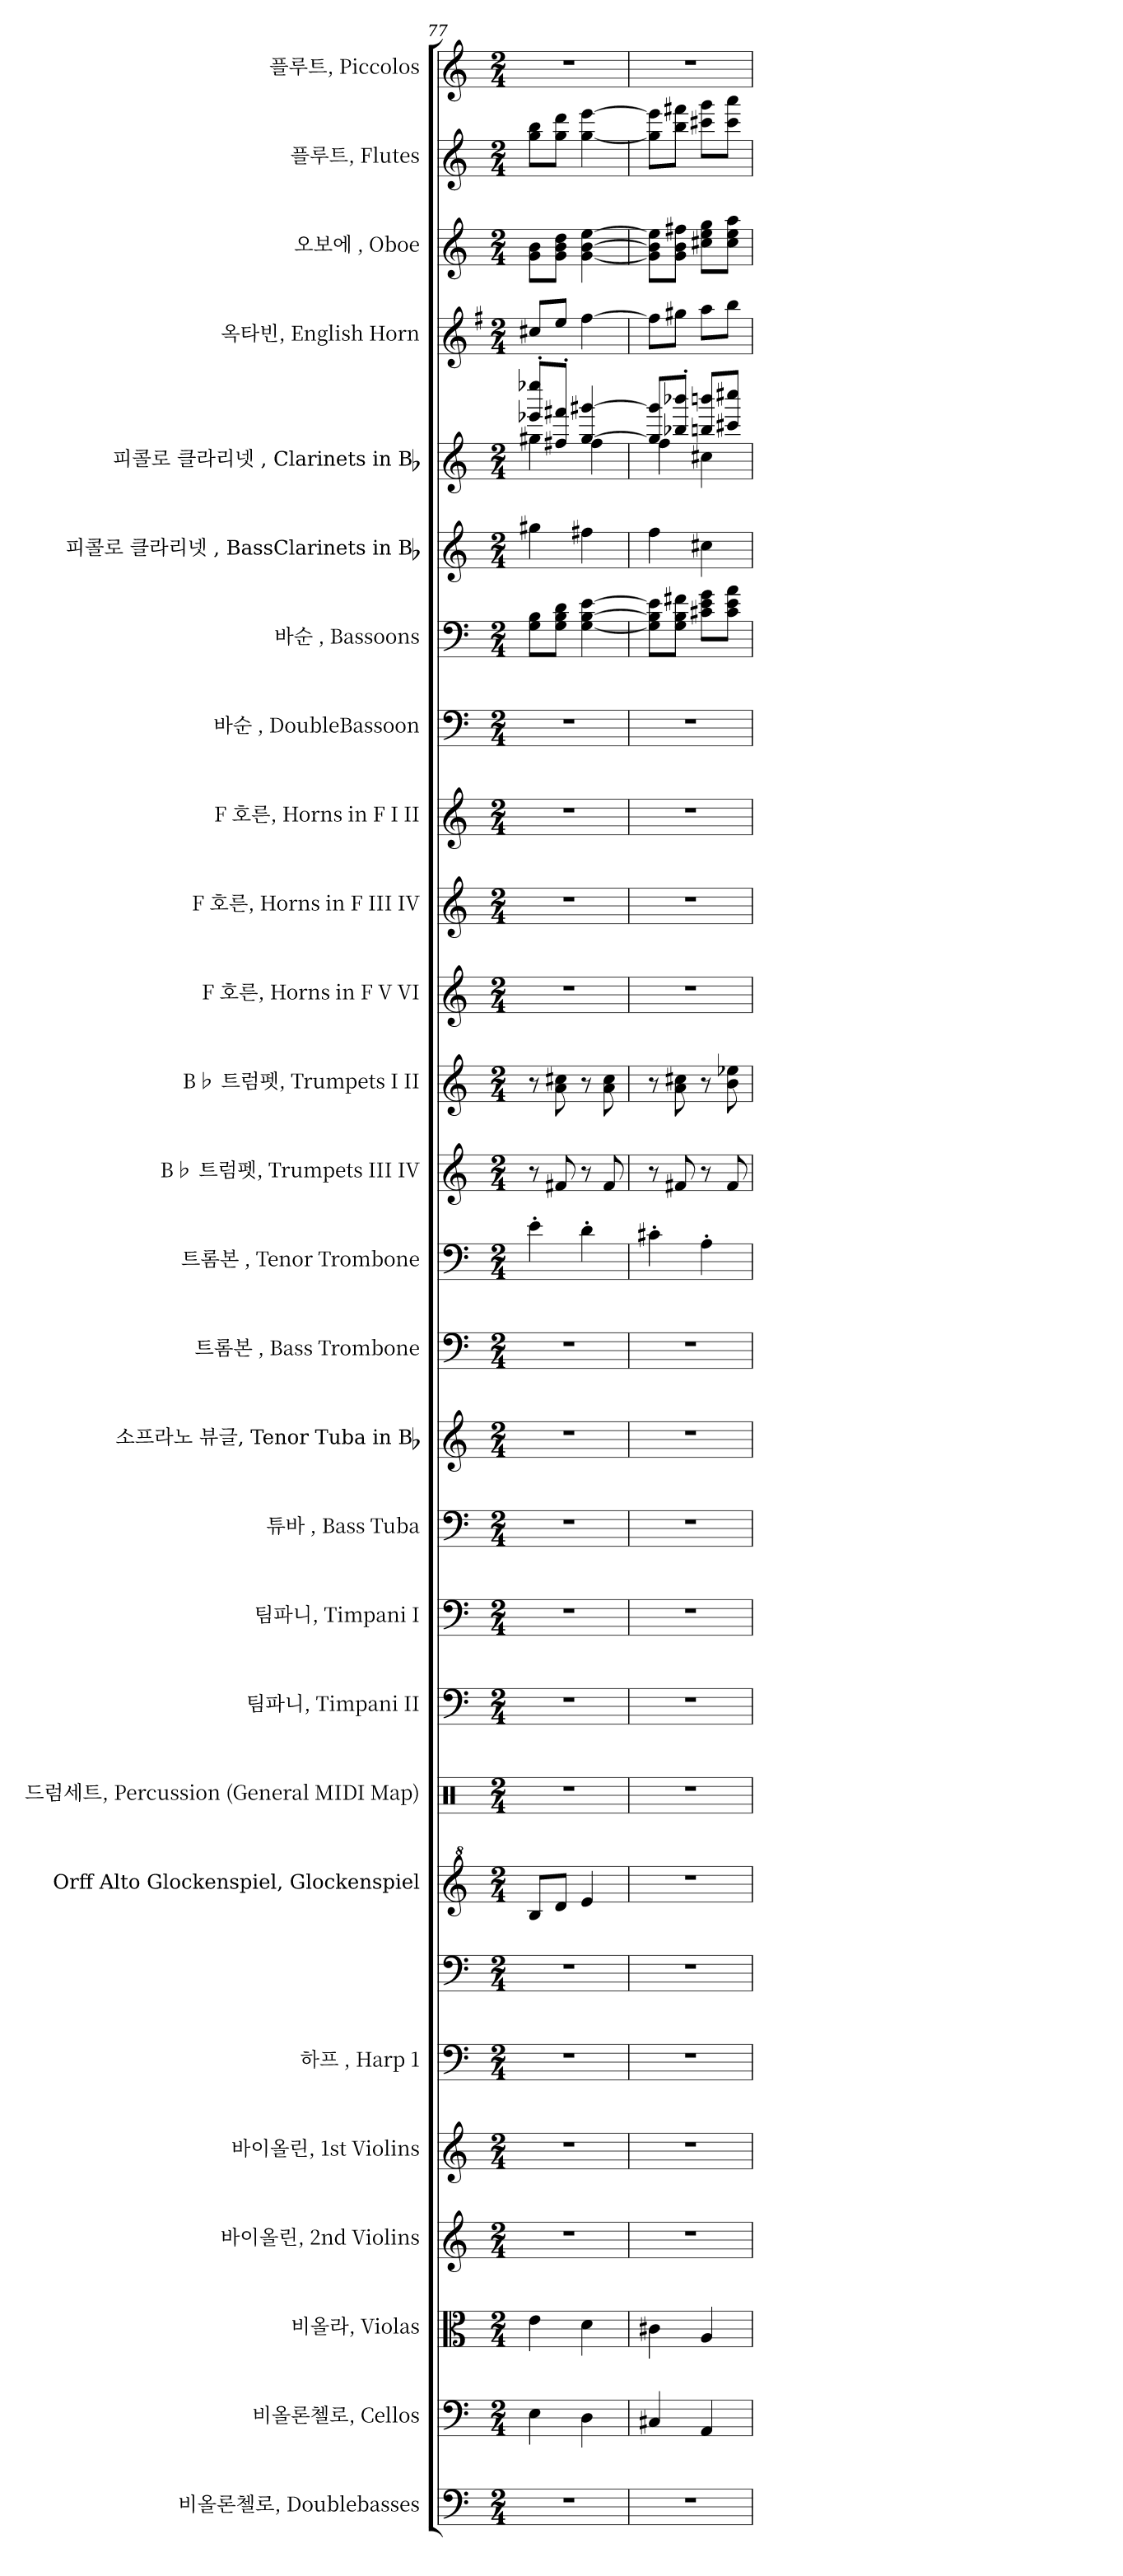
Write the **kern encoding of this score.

**kern	**kern	**kern	**kern	**kern	**kern	**kern	**kern	**kern	**kern	**kern	**kern	**kern	**kern	**kern	**kern	**kern	**kern	**kern	**kern	**kern	**kern	**kern	**kern	**kern	**kern	**kern	**kern
*part27	*part26	*part25	*part24	*part23	*part22	*part22	*part21	*part20	*part19	*part18	*part17	*part16	*part15	*part14	*part13	*part12	*part11	*part10	*part9	*part8	*part7	*part6	*part5	*part4	*part3	*part2	*part1
*staff28	*staff27	*staff26	*staff25	*staff24	*staff23	*staff22	*staff21	*staff20	*staff19	*staff18	*staff17	*staff16	*staff15	*staff14	*staff13	*staff12	*staff11	*staff10	*staff9	*staff8	*staff7	*staff6	*staff5	*staff4	*staff3	*staff2	*staff1
*I"비올론첼로, Doublebasses	*I"비올론첼로, Cellos	*I"비올라, Violas	*I"바이올린, 2nd Violins	*I"바이올린, 1st Violins	*I"하프 , Harp 1	*	*I"Orff Alto Glockenspiel, Glockenspiel	*I"드럼세트, Percussion (General MIDI Map)	*I"팀파니, Timpani II	*I"팀파니, Timpani I	*I"튜바 , Bass Tuba	*I"소프라노 뷰글, Tenor Tuba in Bb	*I"트롬본 , Bass Trombone	*I"트롬본 , Tenor Trombone	*I"B♭ 트럼펫, Trumpets III IV	*I"B♭ 트럼펫, Trumpets I II	*I"F 호른, Horns in F  V  VI	*I"F 호른, Horns in F III IV	*I"F 호른, Horns in F  I  II	*I"바순 , DoubleBassoon	*I"바순 , Bassoons	*I"피콜로 클라리넷 , BassClarinets in Bb	*I"피콜로 클라리넷 , Clarinets in Bb	*I"옥타빈, English Horn	*I"오보에 , Oboe	*I"플루트, Flutes	*I"플루트, Piccolos
*	*	*I'Vlas.	*I'Vlns.	*I'Vlns.	*I'Hrp.	*	*I'O. A. Glk.	*	*I'Timp.	*I'Timp.	*I'Tba.	*	*I'Tbn.	*I'Tbn.	*I'B♭ Tpt.	*I'B♭ Tpt.	*I'F Hn.	*I'F Hn.	*I'F Hn.	*	*I'Bsn.	*	*	*	*I'Ob.	*I'Fl.	*
*clefF4	*clefF4	*clefC3	*clefG2	*clefG2	*clefF4	*clefF4	*clefG^2	*clefX	*clefF4	*clefF4	*clefF4	*clefG2	*clefF4	*clefF4	*clefG2	*clefG2	*clefG2	*clefG2	*clefG2	*clefF4	*clefF4	*clefG2	*clefG2	*clefG2	*clefG2	*clefG2	*clefG2
*	*	*	*	*	*	*	*	*	*	*	*	*	*	*	*ITrd1c2	*ITrd1c2	*ITrd4c7	*ITrd4c7	*ITrd4c7	*	*	*ITrd-5c-8	*ITrd-5c-8	*ITrd4c7	*	*	*
*k[]	*k[]	*k[]	*k[]	*k[]	*k[]	*k[]	*k[]	*k[]	*k[]	*k[]	*k[]	*k[]	*k[]	*k[]	*k[b-e-]	*k[b-e-]	*k[b-]	*k[b-]	*k[b-]	*k[]	*k[]	*k[b-e-a-d-]	*k[b-e-a-d-]	*k[]	*k[]	*k[]	*k[]
*M2/4	*M2/4	*M2/4	*M2/4	*M2/4	*M2/4	*M2/4	*M2/4	*M2/4	*M2/4	*M2/4	*M2/4	*M2/4	*M2/4	*M2/4	*M2/4	*M2/4	*M2/4	*M2/4	*M2/4	*M2/4	*M2/4	*M2/4	*M2/4	*M2/4	*M2/4	*M2/4	*M2/4
=77	=77	=77	=77	=77	=77	=77	=77	=77	=77	=77	=77	=77	=77	=77	=77	=77	=77	=77	=77	=77	=77	=77	=77	=77	=77	=77	=77
*	*	*	*	*	*	*	*	*	*	*	*	*	*	*	*	*	*	*	*	*	*	*	*^	*	*	*	*
2r	4E\	4e\	2r	2r	2r	2r	8b/L	2r	2r	2r	2r	2r	2r	4e'\	8r	8r	2r	2r	2r	2r	8G\ 8B\L	4eeen\	8cccc-X/' 8ccccc-X/'L	4eeen\	8f#X/L	8g\ 8b\L	8gg\ 8bb\L	2r
.	.	.	.	.	.	.	8dd/J	.	.	.	.	.	.	.	8en/	8g\ 8bn\	.	.	.	.	8G\ 8B\ 8d\J	.	8dddn/' 8ddddn/'J	.	8a/J	8g\ 8b\ 8dd\J	8gg\ 8ddd\J	.
.	4D\	4d\	.	.	.	.	4ee/	.	.	.	.	.	.	4d'\	8r	8r	.	.	.	.	[4G\ [4B\ [4e\	4dddn\	[4eee/ [4eeeen/	4ddd\	[4b\	[4g\ [4b\ [4ee\	[4gg\ [4eee\	.
.	.	.	.	.	.	.	.	.	.	.	.	.	.	.	8e/	8g\ 8b\	.	.	.	.	.	.	.	.	.	.	.	.
!!LO:PB:g=z
=78	=78	=78	=78	=78	=78	=78	=78	=78	=78	=78	=78	=78	=78	=78	=78	=78	=78	=78	=78	=78	=78	=78	=78	=78	=78	=78	=78	=78
2r	4C#X/	4c#X\	2r	2r	2r	2r	2r	2r	2r	2r	2r	2r	2r	4c#X'\	8r	8r	2r	2r	2r	2r	8G\] 8B\] 8e\]L	4ddd-\	8eee/] 8eeee/]L	4ddd-\	8b\L]	8g\] 8b\] 8ee\]L	8gg\] 8eee\]L	2r
.	.	.	.	.	.	.	.	.	.	.	.	.	.	.	8en/	8g\ 8bn\	.	.	.	.	8G\ 8B\ 8f#X\J	.	8ggg-X/' 8gggg-X/'J	.	8cc#X\J	8g\ 8b\ 8ff#X\J	8bb\ 8fff#X\J	.
.	4AA/	4A/	.	.	.	.	.	.	.	.	.	.	.	4A'\	8r	8r	.	.	.	.	8c#X\ 8e\ 8g\L	4aan\	8gggn/ 8ggggn/L	4aan\	8dd\L	8cc#X\ 8ee\ 8gg\L	8ccc#X\ 8ggg\L	.
.	.	.	.	.	.	.	.	.	.	.	.	.	.	.	8e/	8a\ 8dd-X\	.	.	.	.	8c#\ 8e\ 8a\J	.	8aaan/ 8aaaan/J	.	8ee\J	8cc#\ 8ee\ 8aa\J	8ccc#\ 8aaa\J	.
*	*	*	*	*	*	*	*	*	*	*	*	*	*	*	*	*	*	*	*	*	*	*	*v	*v	*	*	*	*
=	=	=	=	=	=	=	=	=	=	=	=	=	=	=	=	=	=	=	=	=	=	=	=	=	=	=	=
*-	*-	*-	*-	*-	*-	*-	*-	*-	*-	*-	*-	*-	*-	*-	*-	*-	*-	*-	*-	*-	*-	*-	*-	*-	*-	*-	*-
